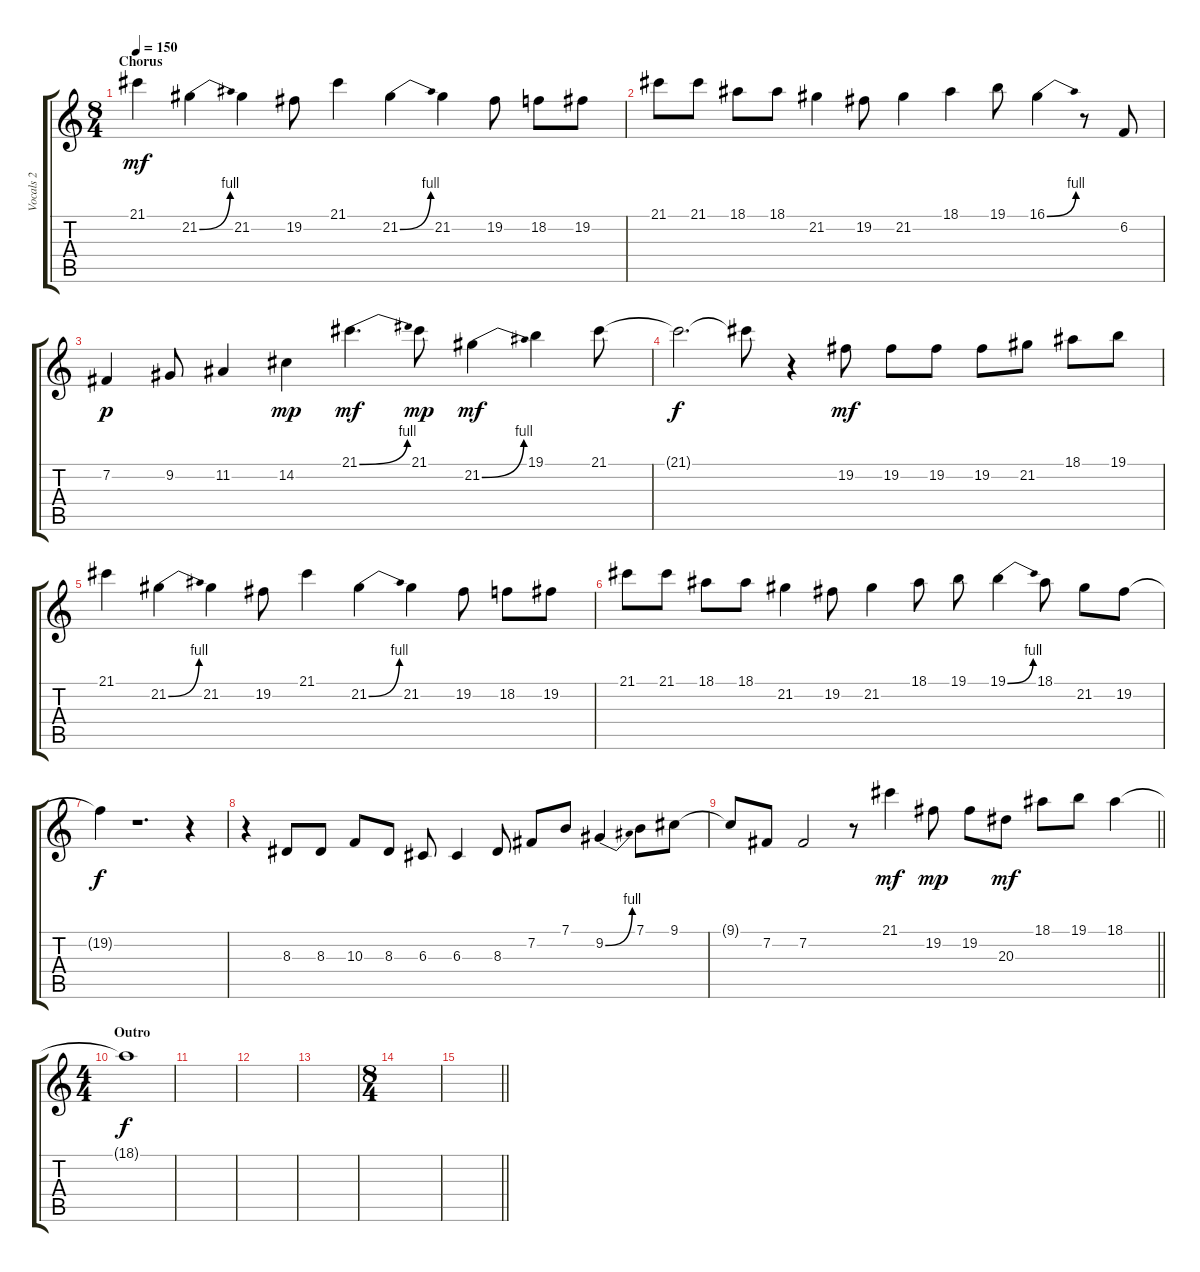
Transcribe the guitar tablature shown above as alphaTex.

\track ("Vocals 2" "Vocals 2") {instrument lead2sawtooth}
\staff {score tabs}
\tuning (E4 B3 G3 D3 A2 E2) {hide}
\ts (8 4)
\section ("" "Chorus")
\tempo 150
\clef g2
\ks c
21.1.4{dy mf} 21.2{be (bend 0 0 60 4)}.4 21.2.4 19.2.8 21.1.4 21.2{be (bend 0 0 60 4)}.4 21.2.4 19.2.8 18.2.8 19.2.8 |
21.1.8 21.1.8 18.1.8 18.1.8 21.2.4 19.2.8 21.2.4 18.1.4 19.1.8 16.1{be (bend 0 0 60 4)}.4 r.8 6.2.8 |
7.2.4{dy p} 9.2.8 11.2.4 14.2.4{dy mp} 21.1{be (bend 0 0 60 4)}.4{d dy mf} 21.1.8{dy mp} 21.2{be (bend 0 0 60 4)}.4{dy mf} 19.1.4 21.1.8 |
21.1{t}.2{d dy f} 21.1{t}.8 r.4 19.2.8{dy mf} 19.2.8 19.2.8 19.2.8 21.2.8 18.1.8 19.1.8 |
21.1.4 21.2{be (bend 0 0 60 4)}.4 21.2.4 19.2.8 21.1.4 21.2{be (bend 0 0 60 4)}.4 21.2.4 19.2.8 18.2.8 19.2.8 |
21.1.8 21.1.8 18.1.8 18.1.8 21.2.4 19.2.8 21.2.4 18.1.8 19.1.8 19.1{be (bend 0 0 60 4)}.4 18.1.8 21.2.8 19.2.8 |
19.2{t}.4{dy f} r.1{d} r.4 |
r.4 8.3.8 8.3.8 10.3.8 8.3.8 6.3.8 6.3.4 8.3.8 7.2.8 7.1.8 9.2{be (bend 0 0 60 4)}.4 7.1.8 9.1.8 |
\barLineRight lightlight
9.1{t}.8 7.2.8 7.2.2 r.8 21.1.4{dy mf} 19.2.8{dy mp} 19.2.8 20.3.8{dy mf} 18.1.8 19.1.8 18.1.4{volume 7} |
\ts (4 4)
\section ("" "Outro")
18.1{t}.1{dy f} |
|
|
|
\ts (8 4)
|
\barLineRight lightlight
